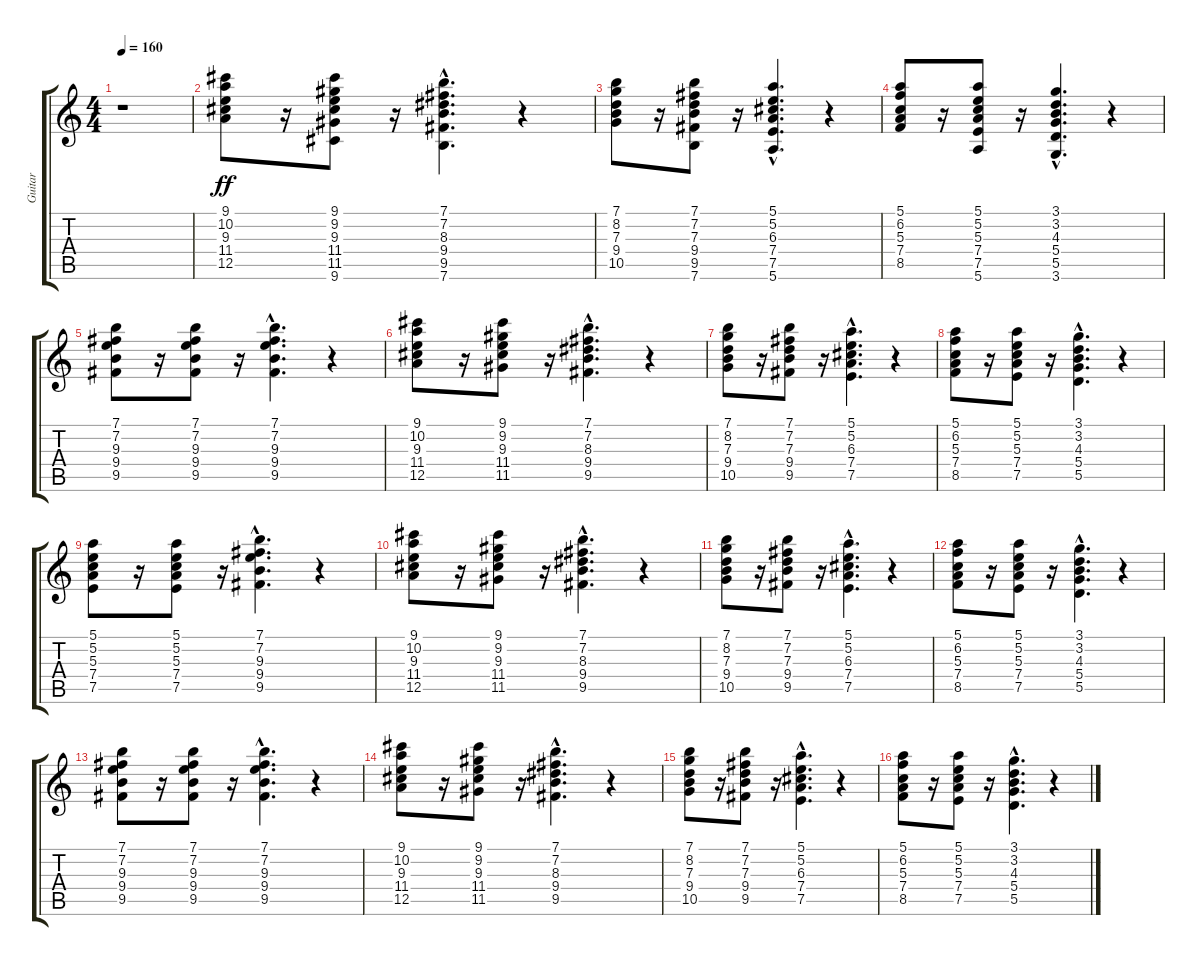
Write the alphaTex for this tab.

\track ("Guitar" "Guitar") {instrument electricguitarclean}
\staff {score tabs}
\tuning (E4 B3 G3 D3 A2 E2) {hide}
\ts (4 4)
\tempo 160
\clef g2
\ks c
r.1{dy ff instrument electricguitarclean} |
(9.1 10.2 9.3 11.4 12.5).8 r.16 (9.1 9.2 9.3 11.4 11.5 9.6).8 r.16 (7.1{hac} 7.2{hac} 8.3{hac} 9.4{hac} 9.5{hac} 7.6{hac}).4{d} r.4 |
(7.1 8.2 7.3 9.4 10.5).8 r.16 (7.1 7.2 7.3 9.4 9.5 7.6).8 r.16 (5.1{hac} 5.2{hac} 6.3{hac} 7.4{hac} 7.5{hac} 5.6{hac}).4{d} r.4 |
(5.1 6.2 5.3 7.4 8.5).8 r.16 (5.1 5.2 5.3 7.4 7.5 5.6).8 r.16 (3.1{hac} 3.2{hac} 4.3{hac} 5.4{hac} 5.5{hac} 3.6{hac}).4{d} r.4 |
(7.1 7.2 9.3 9.4 9.5).8 r.16 (7.1 7.2 9.3 9.4 9.5).8 r.16 (7.1{hac} 7.2{hac} 9.3{hac} 9.4{hac} 9.5{hac}).4{d} r.4 |
(9.1 10.2 9.3 11.4 12.5).8 r.16 (9.1 9.2 9.3 11.4 11.5).8 r.16 (7.1{hac} 7.2{hac} 8.3{hac} 9.4{hac} 9.5{hac}).4{d} r.4 |
(7.1 8.2 7.3 9.4 10.5).8 r.16 (7.1 7.2 7.3 9.4 9.5).8 r.16 (5.1{hac} 5.2{hac} 6.3{hac} 7.4{hac} 7.5{hac}).4{d} r.4 |
(5.1 6.2 5.3 7.4 8.5).8 r.16 (5.1 5.2 5.3 7.4 7.5).8 r.16 (3.1{hac} 3.2{hac} 4.3{hac} 5.4{hac} 5.5{hac}).4{d} r.4 |
(5.1 5.2 5.3 7.4 7.5).8 r.16 (5.1 5.2 5.3 7.4 7.5).8 r.16 (7.1{hac} 7.2{hac} 9.3{hac} 9.4{hac} 9.5{hac}).4{d} r.4 |
(9.1 10.2 9.3 11.4 12.5).8 r.16 (9.1 9.2 9.3 11.4 11.5).8 r.16 (7.1{hac} 7.2{hac} 8.3{hac} 9.4{hac} 9.5{hac}).4{d} r.4 |
(7.1 8.2 7.3 9.4 10.5).8 r.16 (7.1 7.2 7.3 9.4 9.5).8 r.16 (5.1{hac} 5.2{hac} 6.3{hac} 7.4{hac} 7.5{hac}).4{d} r.4 |
(5.1 6.2 5.3 7.4 8.5).8 r.16 (5.1 5.2 5.3 7.4 7.5).8 r.16 (3.1{hac} 3.2{hac} 4.3{hac} 5.4{hac} 5.5{hac}).4{d} r.4 |
(7.1 7.2 9.3 9.4 9.5).8 r.16 (7.1 7.2 9.3 9.4 9.5).8 r.16 (7.1{hac} 7.2{hac} 9.3{hac} 9.4{hac} 9.5{hac}).4{d} r.4 |
(9.1 10.2 9.3 11.4 12.5).8 r.16 (9.1 9.2 9.3 11.4 11.5).8 r.16 (7.1{hac} 7.2{hac} 8.3{hac} 9.4{hac} 9.5{hac}).4{d} r.4 |
(7.1 8.2 7.3 9.4 10.5).8 r.16 (7.1 7.2 7.3 9.4 9.5).8 r.16 (5.1{hac} 5.2{hac} 6.3{hac} 7.4{hac} 7.5{hac}).4{d} r.4 |
(5.1 6.2 5.3 7.4 8.5).8 r.16 (5.1 5.2 5.3 7.4 7.5).8 r.16 (3.1{hac} 3.2{hac} 4.3{hac} 5.4{hac} 5.5{hac}).4{d} r.4
